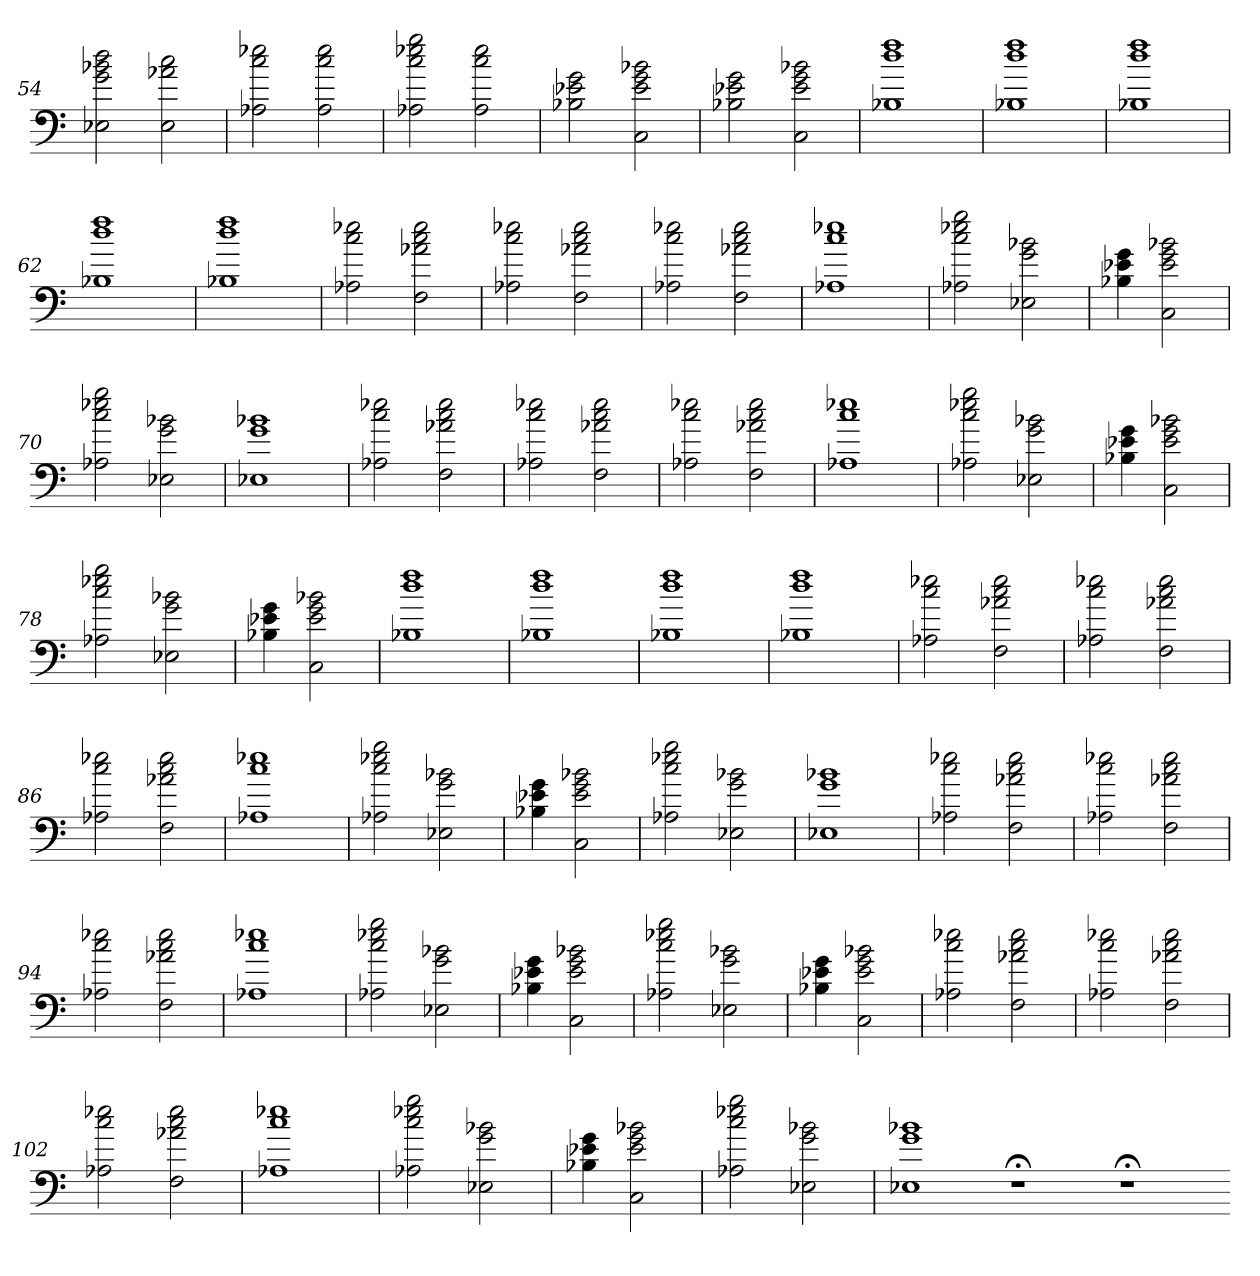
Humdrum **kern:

**kern
*part1
*staff1
=54
2E-X 2g 2b-X 2dd
2E- 2a-X 2cc
=55
2A-X 2cc 2ee-X
2A- 2cc 2ee-
=56
2A-X 2cc 2ee-X 2gg
2A- 2cc 2ee-
=57
2B-X 2e-X 2g
2C 2e- 2g 2b-X
=58
2B-X 2e-X 2g
2C 2e- 2g 2b-X
=59
1B-X 1dd 1ff
=60
1B-X 1dd 1ff
=61
1B-X 1dd 1ff
=62
1B-X 1dd 1ff
=63
1B-X 1dd 1ff
=64
2A-X 2cc 2ee-X
2F 2a-X 2cc 2ee-
=65
2A-X 2cc 2ee-X
2F 2a-X 2cc 2ee-
=66
2A-X 2cc 2ee-X
2F 2a-X 2cc 2ee-
=67
1A-X 1cc 1ee-X
=68
2A-X 2cc 2ee-X 2gg
2E-X 2g 2b-X
=69
4B-X 4e-X 4g
2C 2e- 2g 2b-X
=70
2A-X 2cc 2ee-X 2gg
2E-X 2g 2b-X
=71
1E-X 1g 1b-X
=72
2A-X 2cc 2ee-X
2F 2a-X 2cc 2ee-
=73
2A-X 2cc 2ee-X
2F 2a-X 2cc 2ee-
=74
2A-X 2cc 2ee-X
2F 2a-X 2cc 2ee-
=75
1A-X 1cc 1ee-X
=76
2A-X 2cc 2ee-X 2gg
2E-X 2g 2b-X
=77
4B-X 4e-X 4g
2C 2e- 2g 2b-X
=78
2A-X 2cc 2ee-X 2gg
2E-X 2g 2b-X
=79
4B-X 4e-X 4g
2C 2e- 2g 2b-X
=80
1B-X 1dd 1ff
=81
1B-X 1dd 1ff
=82
1B-X 1dd 1ff
=83
1B-X 1dd 1ff
=84
2A-X 2cc 2ee-X
2F 2a-X 2cc 2ee-
=85
2A-X 2cc 2ee-X
2F 2a-X 2cc 2ee-
=86
2A-X 2cc 2ee-X
2F 2a-X 2cc 2ee-
=87
1A-X 1cc 1ee-X
=88
2A-X 2cc 2ee-X 2gg
2E-X 2g 2b-X
=89
4B-X 4e-X 4g
2C 2e- 2g 2b-X
=90
2A-X 2cc 2ee-X 2gg
2E-X 2g 2b-X
=91
1E-X 1g 1b-X
=92
2A-X 2cc 2ee-X
2F 2a-X 2cc 2ee-
=93
2A-X 2cc 2ee-X
2F 2a-X 2cc 2ee-
=94
2A-X 2cc 2ee-X
2F 2a-X 2cc 2ee-
=95
1A-X 1cc 1ee-X
=96
2A-X 2cc 2ee-X 2gg
2E-X 2g 2b-X
=97
4B-X 4e-X 4g
2C 2e- 2g 2b-X
=98
2A-X 2cc 2ee-X 2gg
2E-X 2g 2b-X
=99
4B-X 4e-X 4g
2C 2e- 2g 2b-X
=100
2A-X 2cc 2ee-X
2F 2a-X 2cc 2ee-
=101
2A-X 2cc 2ee-X
2F 2a-X 2cc 2ee-
=102
2A-X 2cc 2ee-X
2F 2a-X 2cc 2ee-
=103
1A-X 1cc 1ee-X
=104
2A-X 2cc 2ee-X 2gg
2E-X 2g 2b-X
=105
4B-X 4e-X 4g
2C 2e- 2g 2b-X
=106
2A-X 2cc 2ee-X 2gg
2E-X 2g 2b-X
=107
1E-X 1g 1b-X
1r;<
1r;<
=-
*-
